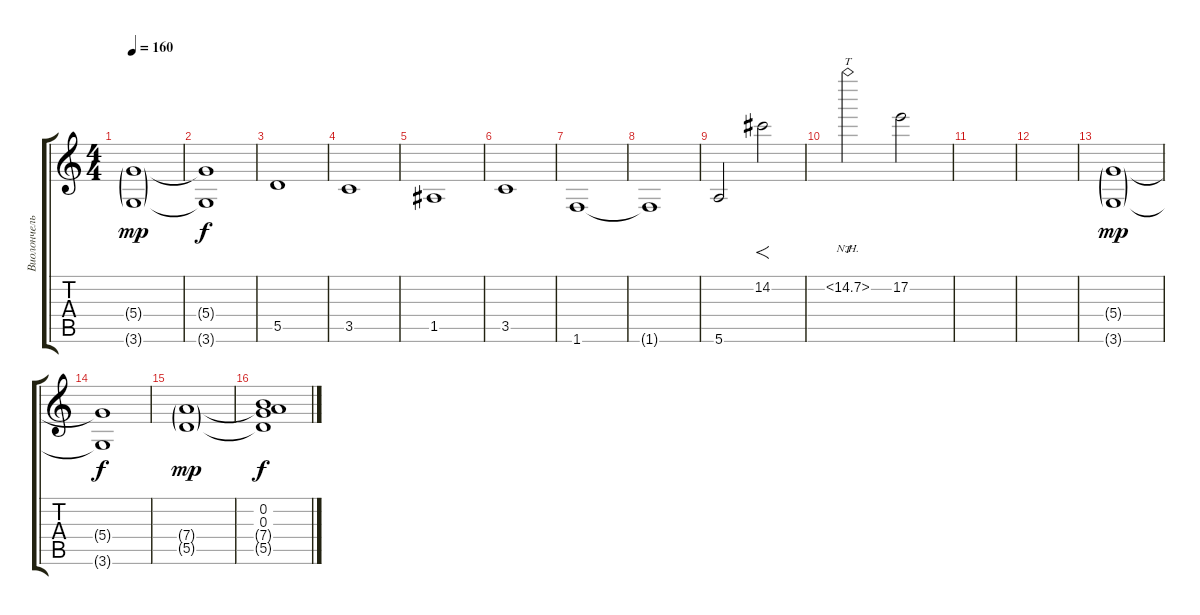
\track ("Виолончель" "Виолончель") {instrument contrabass}
\staff {score tabs}
\tuning (E4 B3 G3 D3 A2 E2) {hide}
\ts (4 4)
\tempo 160
\clef g2
\ks c
(5.4{g} 3.6{g}).1{dy mp} |
(5.4{t} 3.6{t}).1{dy f} |
5.5.1 |
3.5.1 |
1.5.1 |
3.5.1 |
1.6.1 |
1.6{t}.1 |
5.6.2 14.2.2{f} |
15.2{nh}.2{tt} 17.2.2 |
|
|
(5.4{g} 3.6{g}).1{dy mp} |
(5.4{t} 3.6{t}).1{dy f} |
(7.4{g} 5.5{g}).1{dy mp} |
(0.2 0.3 7.4{t} 5.5{t}).1{dy f}
